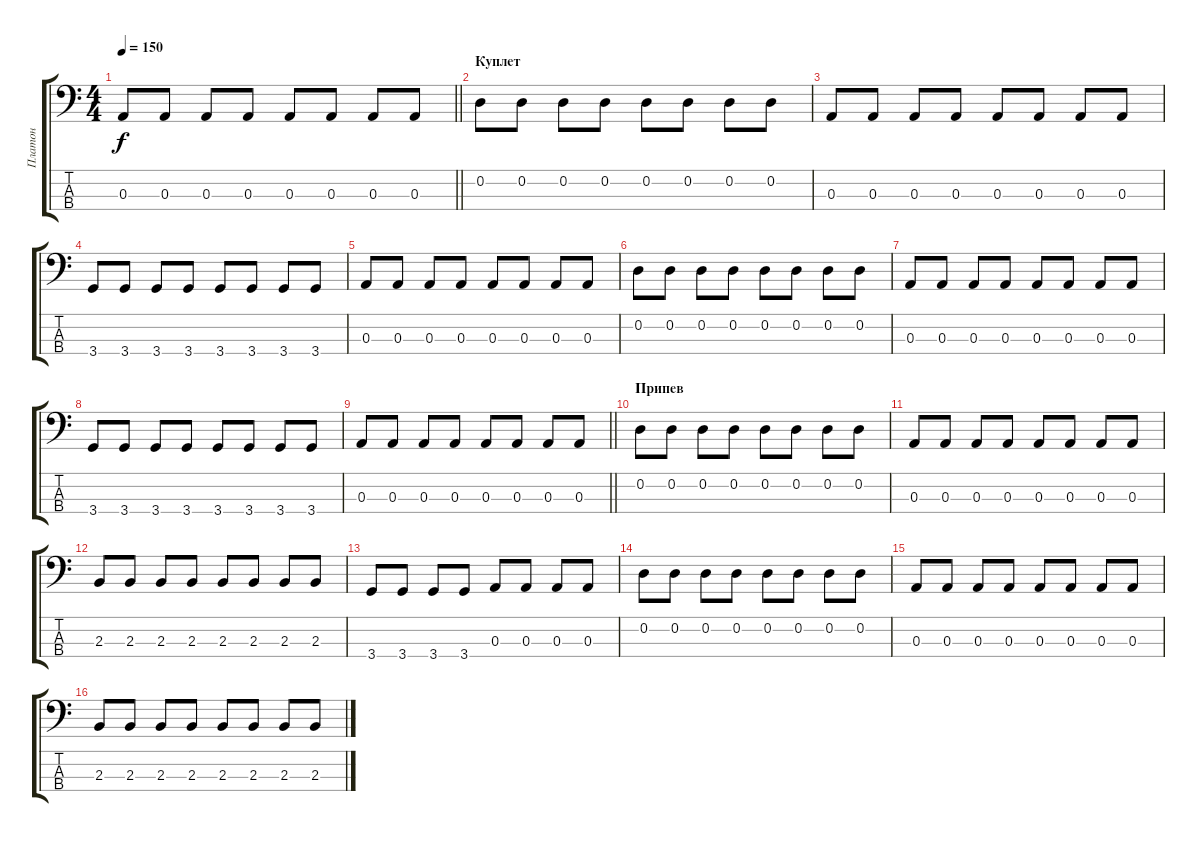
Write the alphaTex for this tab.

\track ("Платон" "Платон") {instrument electricbassfinger}
\staff {score tabs}
\tuning (G2 D2 A1 E1) {hide}
\ts (4 4)
\tempo 150
\clef f4
\barLineRight lightlight
\ks c
0.3.8{dy f} 0.3.8 0.3.8 0.3.8 0.3.8 0.3.8 0.3.8 0.3.8 |
\section ("" "Куплет")
0.2.8 0.2.8 0.2.8 0.2.8 0.2.8 0.2.8 0.2.8 0.2.8 |
0.3.8 0.3.8 0.3.8 0.3.8 0.3.8 0.3.8 0.3.8 0.3.8 |
3.4.8 3.4.8 3.4.8 3.4.8 3.4.8 3.4.8 3.4.8 3.4.8 |
0.3.8 0.3.8 0.3.8 0.3.8 0.3.8 0.3.8 0.3.8 0.3.8 |
0.2.8 0.2.8 0.2.8 0.2.8 0.2.8 0.2.8 0.2.8 0.2.8 |
0.3.8 0.3.8 0.3.8 0.3.8 0.3.8 0.3.8 0.3.8 0.3.8 |
3.4.8 3.4.8 3.4.8 3.4.8 3.4.8 3.4.8 3.4.8 3.4.8 |
\barLineRight lightlight
0.3.8 0.3.8 0.3.8 0.3.8 0.3.8 0.3.8 0.3.8 0.3.8 |
\section ("" "Припев")
0.2.8 0.2.8 0.2.8 0.2.8 0.2.8 0.2.8 0.2.8 0.2.8 |
0.3.8 0.3.8 0.3.8 0.3.8 0.3.8 0.3.8 0.3.8 0.3.8 |
2.3.8 2.3.8 2.3.8 2.3.8 2.3.8 2.3.8 2.3.8 2.3.8 |
3.4.8 3.4.8 3.4.8 3.4.8 0.3.8 0.3.8 0.3.8 0.3.8 |
0.2.8 0.2.8 0.2.8 0.2.8 0.2.8 0.2.8 0.2.8 0.2.8 |
0.3.8 0.3.8 0.3.8 0.3.8 0.3.8 0.3.8 0.3.8 0.3.8 |
2.3.8 2.3.8 2.3.8 2.3.8 2.3.8 2.3.8 2.3.8 2.3.8
